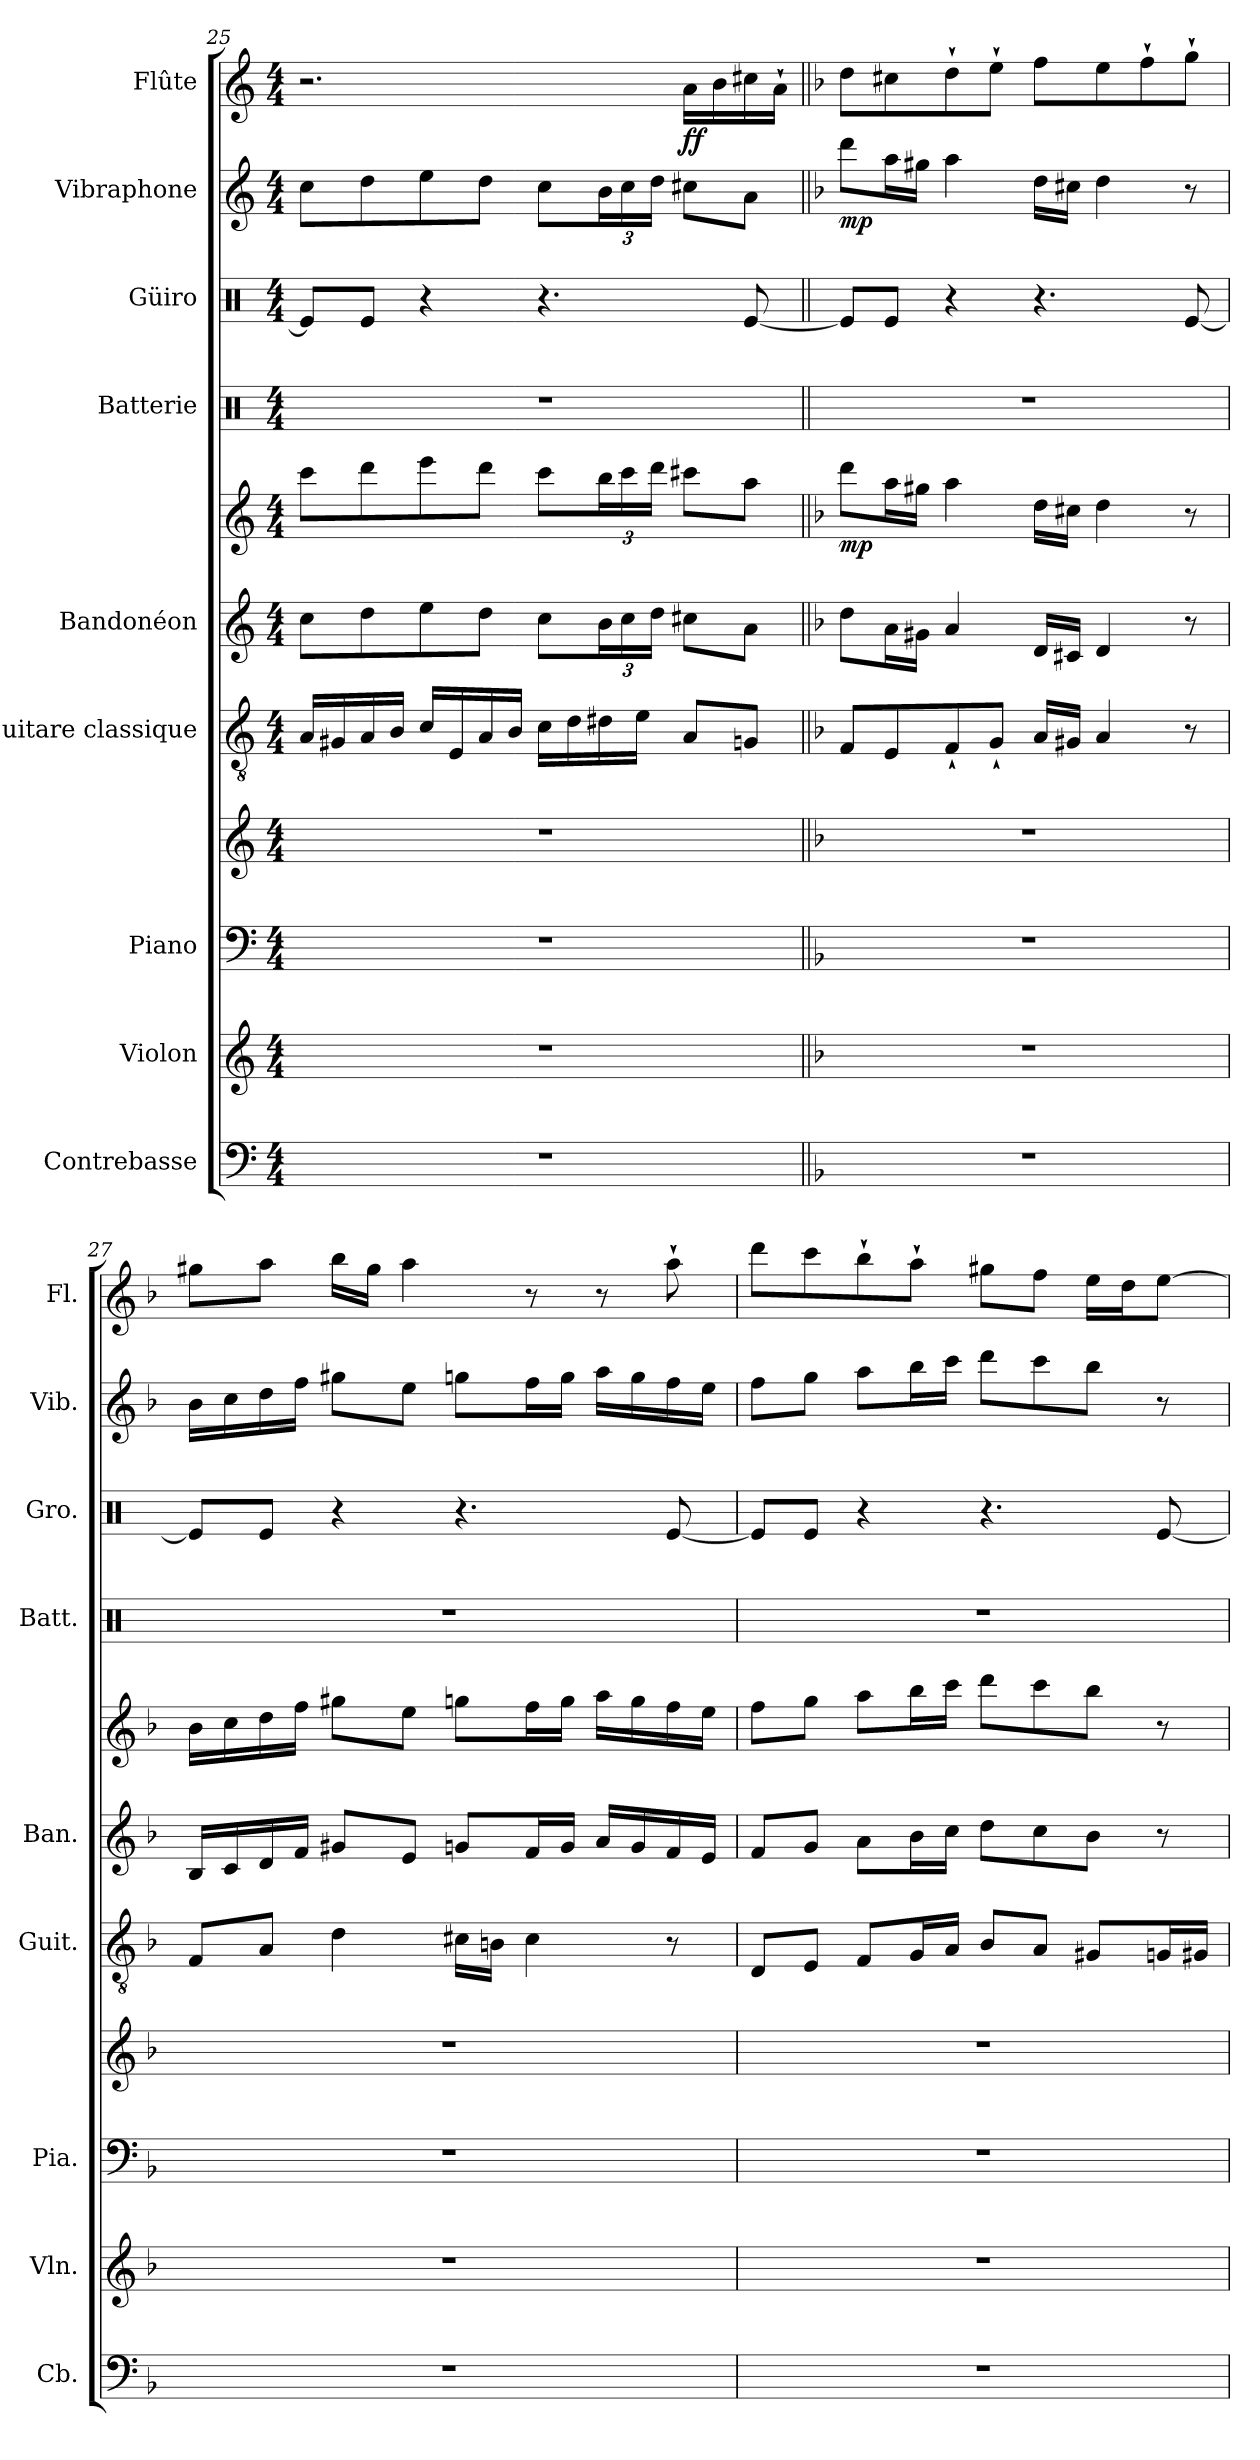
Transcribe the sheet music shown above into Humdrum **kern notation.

**kern	**kern	**kern	**kern	**kern	**kern	**kern	**dynam	**kern	**kern	**kern	**dynam	**kern	**dynam
*part9	*part8	*part7	*part7	*part6	*part5	*part5	*part5	*part4	*part3	*part2	*part2	*part1	*part1
*staff11	*staff10	*staff9	*staff8	*staff7	*staff6	*staff5	*staff5/6	*staff4	*staff3	*staff2	*staff2	*staff1	*staff1
*I"Contrebasse	*I"Violon	*I"Piano	*	*I"Guitare classique	*I"Bandonéon	*	*	*I"Batterie	*I"Güiro	*I"Vibraphone	*	*I"Flûte	*
*I'Cb.	*I'Vln.	*I'Pia.	*	*I'Guit.	*I'Ban.	*	*	*I'Batt.	*I'Gro.	*I'Vib.	*	*I'Fl.	*
*clefF4	*clefG2	*clefF4	*clefG2	*clefGv2	*clefG2	*clefG2	*	*clefX	*clefX	*clefG2	*	*clefG2	*
*ITrd7c12	*	*	*	*	*	*	*	*	*	*	*	*	*
*k[]	*k[]	*k[]	*k[]	*k[]	*k[]	*k[]	*	*k[]	*k[]	*k[]	*	*k[]	*
*M4/4	*M4/4	*M4/4	*M4/4	*M4/4	*M4/4	*M4/4	*	*M4/4	*M4/4	*M4/4	*	*M4/4	*
=25	=25	=25	=25	=25	=25	=25	=25	=25	=25	=25	=25	=25	=25
1r	1r	1r	1r	16A/LL	8cc\L	8ccc\L	.	1r	8Re/L]	8cc\L	.	2.r	.
.	.	.	.	16G#X/	.	.	.	.	.	.	.	.	.
.	.	.	.	16A/	8dd\	8ddd\	.	.	8Re/J	8dd\	.	.	.
.	.	.	.	16B/JJ	.	.	.	.	.	.	.	.	.
.	.	.	.	16c/LL	8ee\	8eee\	.	.	4r	8ee\	.	.	.
.	.	.	.	16E/	.	.	.	.	.	.	.	.	.
.	.	.	.	16A/	8dd\J	8ddd\J	.	.	.	8dd\J	.	.	.
.	.	.	.	16B/JJ	.	.	.	.	.	.	.	.	.
.	.	.	.	16c\LL	8cc\L	8ccc\L	.	.	4.r	8cc\L	.	.	.
.	.	.	.	16d\	.	.	.	.	.	.	.	.	.
*	*	*	*	*	*Xbrackettup	*Xbrackettup	*	*	*	*Xbrackettup	*	*	*
.	.	.	.	16d#X\	24b\L	24bb\L	.	.	.	24b\L	.	.	.
.	.	.	.	.	24cc\	24ccc\	.	.	.	24cc\	.	.	.
.	.	.	.	16e\JJ	.	.	.	.	.	.	.	.	.
.	.	.	.	.	24dd\JJ	24ddd\JJ	.	.	.	24dd\JJ	.	.	.
!	!	!	!	!	!	!	!	!	!	!	!	!	!LO:DY:b
.	.	.	.	8A/L	8cc#X\L	8ccc#X\L	.	.	.	8cc#X\L	.	16a\LL	ff
.	.	.	.	.	.	.	.	.	.	.	.	16b\	.
.	.	.	.	8Gn/J	8a\J	8aa\J	.	.	[8Re/	8a\J	.	16cc#X\	.
.	.	.	.	.	.	.	.	.	.	.	.	16a`\JJ	.
!!LO:LB:g=z
=26||	=26||	=26||	=26||	=26||	=26||	=26||	=26||	=26||	=26||	=26||	=26||	=26||	=26||
*k[b-]	*k[b-]	*k[b-]	*k[b-]	*k[b-]	*k[b-]	*k[b-]	*	*	*	*k[b-]	*	*k[b-]	*
!	!	!	!	!	!	!	!LO:DY:b	!	!	!	!LO:DY:b	!	!
1r	1r	1r	1r	8F/L	8dd\L	8ddd\L	mp	1r	8Re/L]	8ddd\L	mp	8dd\L	.
.	.	.	.	8E/	16a\L	16aa\L	.	.	8Re/J	16aa\L	.	8cc#X\	.
.	.	.	.	.	16g#X\JJ	16gg#X\JJ	.	.	.	16gg#X\JJ	.	.	.
.	.	.	.	8F`/	4a/	4aa\	.	.	4r	4aa\	.	8dd`\	.
.	.	.	.	8G`/J	.	.	.	.	.	.	.	8ee`\J	.
.	.	.	.	16A/LL	16d/LL	16dd\LL	.	.	4.r	16dd\LL	.	8ff\L	.
.	.	.	.	16G#X/JJ	16c#X/JJ	16cc#X\JJ	.	.	.	16cc#X\JJ	.	.	.
.	.	.	.	4A/	4d/	4dd\	.	.	.	4dd\	.	8ee\	.
.	.	.	.	.	.	.	.	.	.	.	.	8ff`\	.
.	.	.	.	8r	8r	8r	.	.	[8Re/	8r	.	8gg`\J	.
=27	=27	=27	=27	=27	=27	=27	=27	=27	=27	=27	=27	=27	=27
1r	1r	1r	1r	8F/L	16B-/LL	16b-\LL	.	1r	8Re/L]	16b-\LL	.	8gg#X\L	.
.	.	.	.	.	16c/	16cc\	.	.	.	16cc\	.	.	.
.	.	.	.	8A/J	16d/	16dd\	.	.	8Re/J	16dd\	.	8aa\J	.
.	.	.	.	.	16f/JJ	16ff\JJ	.	.	.	16ff\JJ	.	.	.
.	.	.	.	4d\	8g#X/L	8gg#X\L	.	.	4r	8gg#X\L	.	16bb-\LL	.
.	.	.	.	.	.	.	.	.	.	.	.	16gg#\JJ	.
.	.	.	.	.	8e/J	8ee\J	.	.	.	8ee\J	.	4aa\	.
.	.	.	.	16c#X\LL	8gn/L	8ggn\L	.	.	4.r	8ggn\L	.	.	.
.	.	.	.	16Bn\JJ	.	.	.	.	.	.	.	.	.
.	.	.	.	4c#\	16f/L	16ff\L	.	.	.	16ff\L	.	8r	.
.	.	.	.	.	16g/JJ	16gg\JJ	.	.	.	16gg\JJ	.	.	.
.	.	.	.	.	16a/LL	16aa\LL	.	.	.	16aa\LL	.	8r	.
.	.	.	.	.	16g/	16gg\	.	.	.	16gg\	.	.	.
.	.	.	.	8r	16f/	16ff\	.	.	[8Re/	16ff\	.	8aa`\	.
.	.	.	.	.	16e/JJ	16ee\JJ	.	.	.	16ee\JJ	.	.	.
=28	=28	=28	=28	=28	=28	=28	=28	=28	=28	=28	=28	=28	=28
1r	1r	1r	1r	8D/L	8f/L	8ff\L	.	1r	8Re/L]	8ff\L	.	8ddd\L	.
.	.	.	.	8E/J	8g/J	8gg\J	.	.	8Re/J	8gg\J	.	8ccc\	.
.	.	.	.	8F/L	8a\L	8aa\L	.	.	4r	8aa\L	.	8bb-`\	.
.	.	.	.	16G/L	16b-\L	16bb-\L	.	.	.	16bb-\L	.	8aa`\J	.
.	.	.	.	16A/JJ	16cc\JJ	16ccc\JJ	.	.	.	16ccc\JJ	.	.	.
.	.	.	.	8B-/L	8dd\L	8ddd\L	.	.	4.r	8ddd\L	.	8gg#X\L	.
.	.	.	.	8A/J	8cc\	8ccc\	.	.	.	8ccc\	.	8ff\J	.
.	.	.	.	8G#X/L	8b-\J	8bb-\J	.	.	.	8bb-\J	.	16ee\LL	.
.	.	.	.	.	.	.	.	.	.	.	.	16dd\J	.
.	.	.	.	16Gn/L	8r	8r	.	.	[8Re/	8r	.	[8ee\J	.
.	.	.	.	16G#X/JJ	.	.	.	.	.	.	.	.	.
=	=	=	=	=	=	=	=	=	=	=	=	=	=
*-	*-	*-	*-	*-	*-	*-	*-	*-	*-	*-	*-	*-	*-
